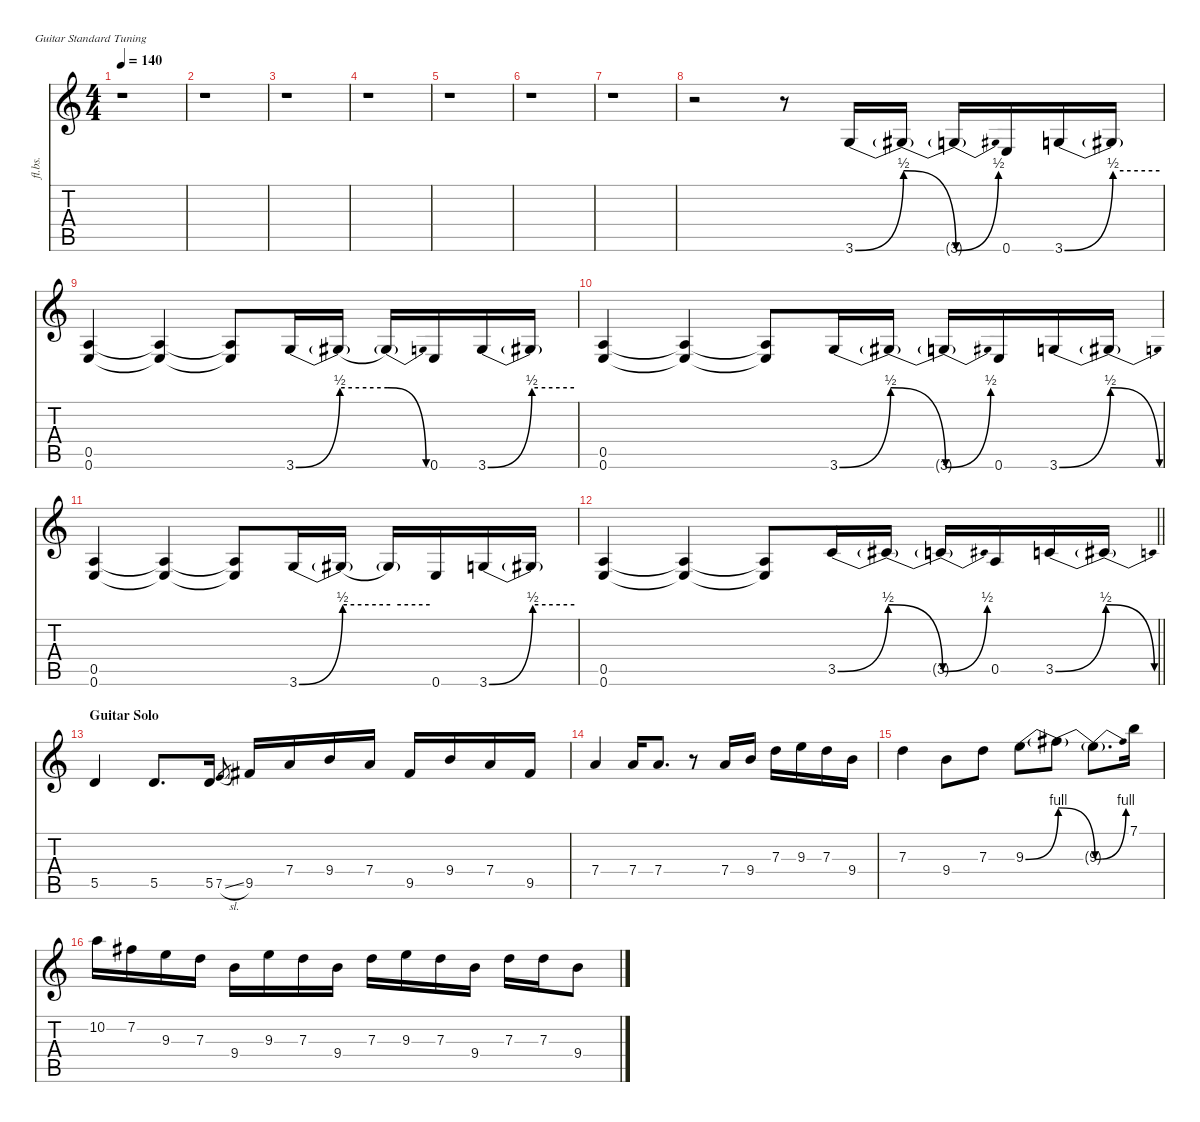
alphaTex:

\defaultSystemsLayout 4
\hideDynamics
\bracketExtendMode nobrackets
\otherSystemsTrackNameOrientation horizontal
\track ("Guitar I-Overdub" "fl.bs.") {defaultSystemsLayout 4 instrument fretlessbass}
\staff {score tabs}
\tuning (E4 B3 G3 D3 A2 E2)
\ts (4 4)
\tempo 140
\clef g2
\ks c
r.1{dy f} |
r.1 |
r.1 |
r.1 |
r.1 |
r.1 |
r.1 |
r.2 r.8 3.6{be (bend 0 0 60 2)}.16 3.6{be (release 0 2 60 0) t}.16 3.6{be (bend 0 0 60 2) t}.16 0.6.16 3.6{be (bend 0 0 60 2)}.16 3.6{be (hold 0 2 60 2) t}.16 |
(0.5 0.6).4 (0.5{t} 0.6{t}).4 (0.5{t} 0.6{t}).8 3.6{be (bend 0 0 60 2)}.16 3.6{be (hold 0 2 60 2) t}.16 3.6{be (release 0 2 60 0) t}.16 0.6.16 3.6{be (bend 0 0 60 2)}.16 3.6{be (hold 0 2 60 2) t}.16 |
(0.5 0.6).4 (0.5{t} 0.6{t}).4 (0.5{t} 0.6{t}).8 3.6{be (bend 0 0 60 2)}.16 3.6{be (release 0 2 60 0) t}.16 3.6{be (bend 0 0 60 2) t}.16 0.6.16 3.6{be (bend 0 0 60 2)}.16 3.6{be (release 0 2 60 0) t}.16 |
(0.5 0.6).4 (0.5{t} 0.6{t}).4 (0.5{t} 0.6{t}).8 3.6{be (bend 0 0 60 2)}.16 3.6{be (hold 0 2 60 2) t}.16 3.6{be (hold 0 2 60 2) t}.16 0.6.16 3.6{be (bend 0 0 60 2)}.16 3.6{be (hold 0 2 60 2) t}.16 |
\barLineRight lightlight
(0.5 0.6).4 (0.5{t} 0.6{t}).4 (0.5{t} 0.6{t}).8 3.5{be (bend 0 0 60 2)}.16 3.5{be (release 0 2 60 0) t}.16 3.5{be (bend 0 0 60 2) t}.16 0.5.16 3.5{be (bend 0 0 60 2)}.16 3.5{be (release 0 2 60 0) t}.16 |
\section ("" "Guitar Solo")
5.5.4 5.5.8{d} 5.5.16 7.5{sl}.8{gr dy mf} 9.5{acc #}.16{dy f} 7.4.16 9.4.16 7.4.16 9.5{acc #}.16 9.4.16 7.4.16 9.5{acc #}.16 |
7.4.4 7.4.16 7.4.8{d} r.8 7.4.16 9.4.16 7.3.16 9.3.16 7.3.16 9.4.16 |
7.3.4 9.4.8 7.3.8 9.3{be (bend 0 0 60 4)}.8 9.3{be (release 0 4 60 0) t}.8 9.3{be (bend 0 0 60 4) t}.8{d} 7.1.16 |
10.2.16 7.2{acc #}.16 9.3.16 7.3.16 9.4.16 9.3.16 7.3.16 9.4.16 7.3.16 9.3.16 7.3.16 9.4.16 7.3.16 7.3.16 9.4.8
